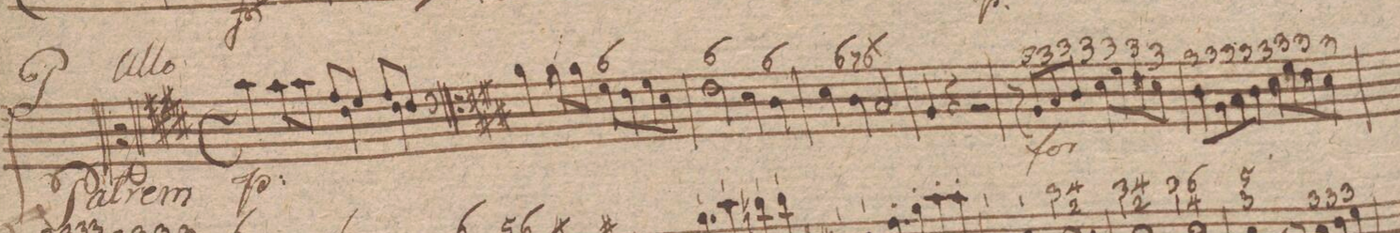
**kern	**fba
*I"Orgno	*
*clefC3	*
*k[f#c#g#d#]	*
*met(c)	*
*M4/4	*
4b\	.
8b\L	.
8b\J	.
*^	*
8g#/L	4e\	.
8f#/J	.	.
8g#/L	4e\	.
8e/J	.	.
*v	*v	*
*clefF4	*
=2-	=2-
4B\	.
8B\L	.
8B\J	.
8G#\L	6
8F#\	.
8G#\	.
8E\J	.
=3	=3
*2\right	*
2F#\	6
4E\	.
4D#\	6
=4	=4
4E\	.
4D#\	6
.	7
.	6\
2C#/	.
=5	=5
4BB/	.
4r	.
2rC	.
=6	=6
8r	.
8BB/L	3
8C#/	3
8D#/J	3
8E\L	3
8G#\	3
8F#\	3
8E\J	3
=7	=7
8D#\L	3
8BB\	3
8C#\	3
8D#\J	3
8E\L	3
8G#\	3
8F#\	3
8E\J	3
=8	=8
*-	*-
